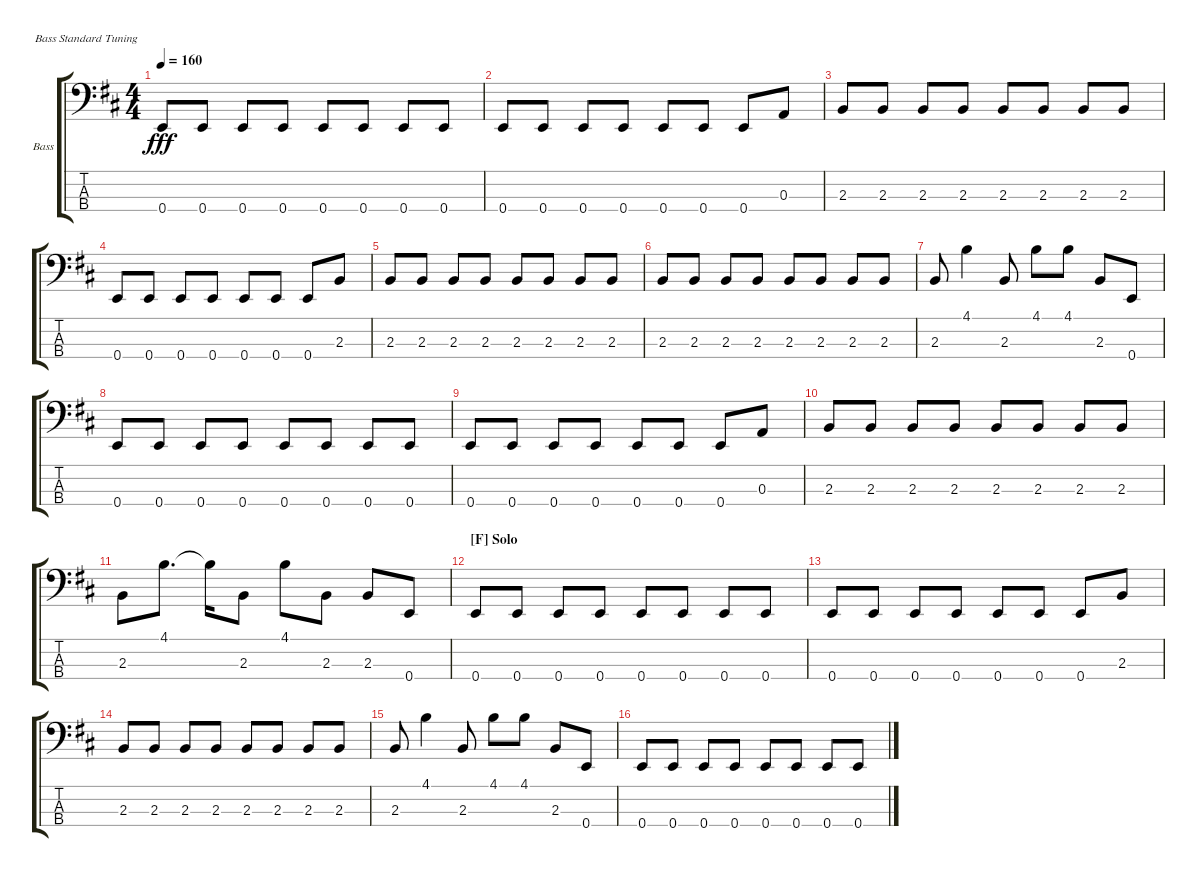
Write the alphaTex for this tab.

\defaultSystemsLayout 4
\bracketExtendMode groupsimilarinstruments
\firstSystemTrackNameOrientation horizontal
\otherSystemsTrackNameOrientation horizontal
\track ("Bass" "Bass") {instrument electricbassfinger}
\staff {score tabs}
\tuning (G2 D2 A1 E1)
\ts (4 4)
\tempo 160
\clef f4
\scale
0.333333
\ks d
0.4.8{dy fff} 0.4.8 0.4.8 0.4.8 0.4.8 0.4.8 0.4.8 0.4.8 |
\scale
0.333333 0.4.8 0.4.8 0.4.8 0.4.8 0.4.8 0.4.8 0.4.8 0.3.8 |
\scale
0.333333 2.3.8 2.3.8 2.3.8 2.3.8 2.3.8 2.3.8 2.3.8 2.3.8 |
\scale
0.333333 0.4.8 0.4.8 0.4.8 0.4.8 0.4.8 0.4.8 0.4.8 2.3.8 |
2.3.8 2.3.8 2.3.8 2.3.8 2.3.8 2.3.8 2.3.8 2.3.8 |
\scale
0.333333 2.3.8 2.3.8 2.3.8 2.3.8 2.3.8 2.3.8 2.3.8 2.3.8 |
\scale
0.333333 2.3.8 4.1.4 2.3.8 4.1.8 4.1.8 2.3.8 0.4.8 |
\scale
0.333333 0.4.8 0.4.8 0.4.8 0.4.8 0.4.8 0.4.8 0.4.8 0.4.8 |
\scale
0.333333 0.4.8 0.4.8 0.4.8 0.4.8 0.4.8 0.4.8 0.4.8 0.3.8 |
\scale
0.333333 2.3.8 2.3.8 2.3.8 2.3.8 2.3.8 2.3.8 2.3.8 2.3.8 |
\scale
0.333333 2.3.8 4.1.8{d} 4.1{t}.16 2.3.8 4.1.8 2.3.8 2.3.8 0.4.8 |
\section ("F" "Solo")
\scale
0.333333 0.4.8 0.4.8 0.4.8 0.4.8 0.4.8 0.4.8 0.4.8 0.4.8 |
\scale
0.333333 0.4.8 0.4.8 0.4.8 0.4.8 0.4.8 0.4.8 0.4.8 2.3.8 |
\scale
0.333333 2.3.8 2.3.8 2.3.8 2.3.8 2.3.8 2.3.8 2.3.8 2.3.8 |
\scale
0.333333 2.3.8 4.1.4 2.3.8 4.1.8 4.1.8 2.3.8 0.4.8 |
\scale
0.333333 0.4.8 0.4.8 0.4.8 0.4.8 0.4.8 0.4.8 0.4.8 0.4.8
